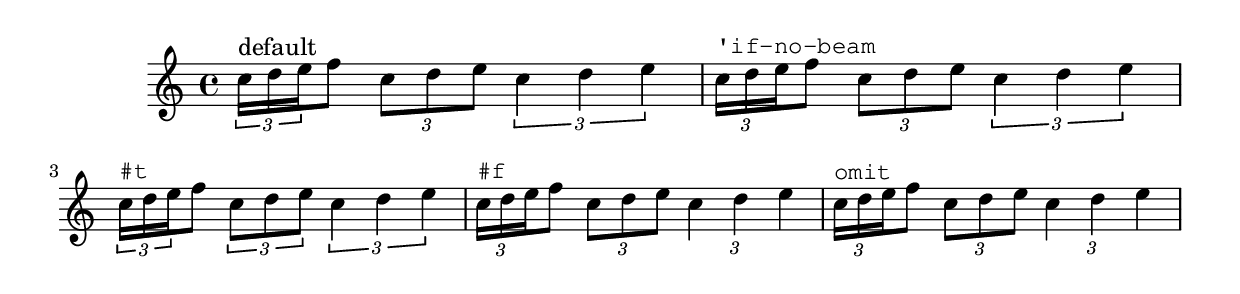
%% DO NOT EDIT this file manually; it was automatically
%% generated from the LilyPond Snippet Repository
%% (http://lsr.di.unimi.it).
%%
%% Make any changes in the LSR itself, or in
%% `Documentation/snippets/new/`, then run
%% `scripts/auxiliar/makelsr.pl`.
%%
%% This file is in the public domain.

\version "2.24.0"

\header {
  lsrtags = "rhythms, tweaks-and-overrides"

  texidoc = "
The default behavior of tuplet-bracket visibility is to print a bracket
unless there is a beam of the same length as the tuplet.

To control the visibility of tuplet brackets, set the property
@code{'bracket-visibility} to either @code{#t} (always print a
bracket), @code{'if-no-beam} (only print a bracket if there is no beam)
or @code{#f} (never print a bracket).  The latter is in fact equivalent
to omitting the @code{TupletBracket} object altogether from the printed
output.
"

  doctitle = "Controlling tuplet bracket visibility"
} % begin verbatim


music = \relative c'' {
  \tuplet 3/2 { c16[ d e } f8]
  \tuplet 3/2 { c8 d e }
  \tuplet 3/2 { c4 d e }
}

\new Voice {
  \relative c' {
    \override Score.TextMark.non-musical = ##f
    \textMark "default" \music
    \override TupletBracket.bracket-visibility = #'if-no-beam
    \textMark \markup \typewriter "'if-no-beam" \music
    \override TupletBracket.bracket-visibility = ##t
    \textMark \markup \typewriter "#t" \music
    \override TupletBracket.bracket-visibility = ##f
    \textMark \markup \typewriter "#f" \music
    \omit TupletBracket
    \textMark \markup \typewriter "omit" \music
  }
}
